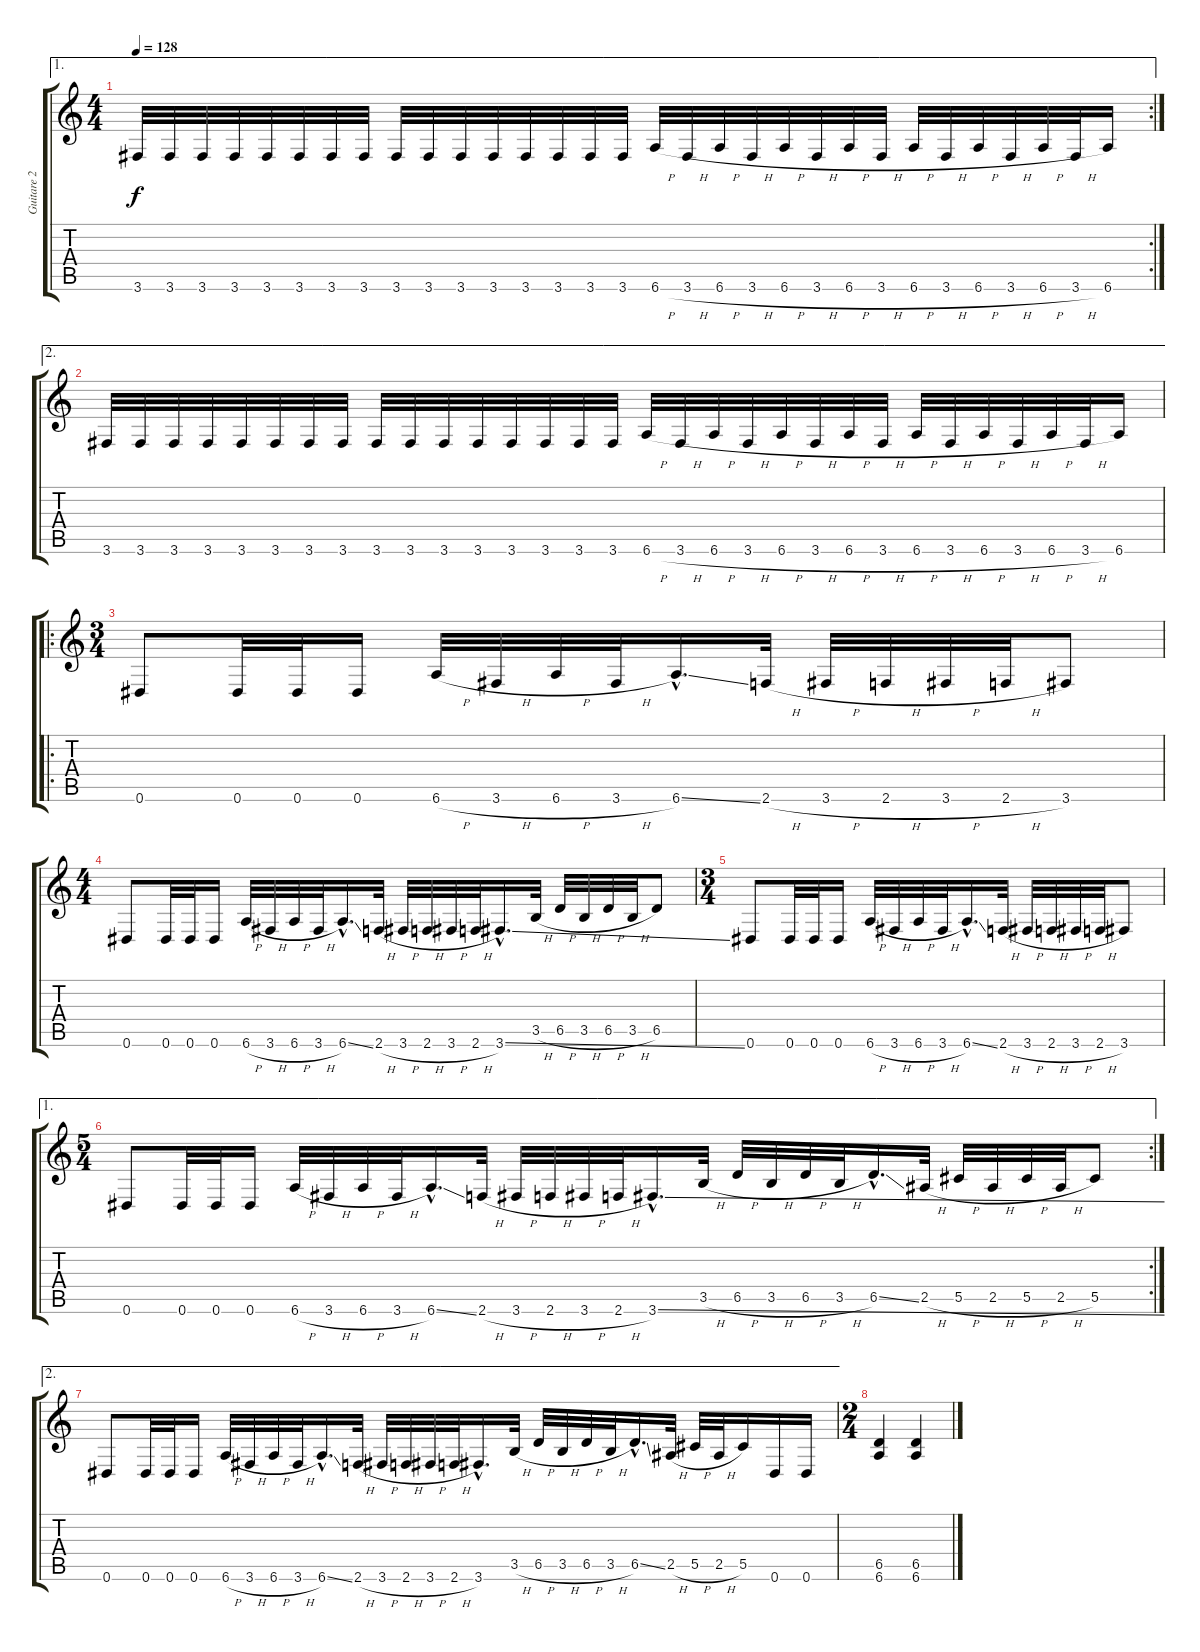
\track ("Guitare 2" "Guitare 2") {instrument distortionguitar}
\staff {score tabs}
\tuning (Eb4 Bb3 Gb3 Db3 Ab2 Eb2) {hide}
\ae 1
\rc 2
\ts (4 4)
\tempo 128
\clef g2
\ks c
3.6.32{dy f} 3.6.32 3.6.32 3.6.32 3.6.32 3.6.32 3.6.32 3.6.32 3.6.32 3.6.32 3.6.32 3.6.32 3.6.32 3.6.32 3.6.32 3.6.32 6.6{h}.32 3.6{h}.32 6.6{h}.32 3.6{h}.32 6.6{h}.32 3.6{h}.32 6.6{h}.32 3.6{h}.32 6.6{h}.32 3.6{h}.32 6.6{h}.32 3.6{h}.32 6.6{h}.32 3.6{h}.32 6.6.16 |
\ae 2
3.6.32 3.6.32 3.6.32 3.6.32 3.6.32 3.6.32 3.6.32 3.6.32 3.6.32 3.6.32 3.6.32 3.6.32 3.6.32 3.6.32 3.6.32 3.6.32 6.6{h}.32 3.6{h}.32 6.6{h}.32 3.6{h}.32 6.6{h}.32 3.6{h}.32 6.6{h}.32 3.6{h}.32 6.6{h}.32 3.6{h}.32 6.6{h}.32 3.6{h}.32 6.6{h}.32 3.6{h}.32 6.6.16 |
\ro
\ts (3 4)
0.6.8 0.6.32 0.6.32 0.6.16 6.6{h}.32 3.6{h}.32 6.6{h}.32 3.6{h}.32 6.6{ss hac}.16{d} 2.6{h}.32 3.6{h}.32 2.6{h}.32 3.6{h}.32 2.6{h}.32 3.6.8 |
\ts (4 4)
0.6.8 0.6.32 0.6.32 0.6.16 6.6{h}.32 3.6{h}.32 6.6{h}.32 3.6{h}.32 6.6{ss hac}.16{d} 2.6{h}.32 3.6{h}.32 2.6{h}.32 3.6{h}.32 2.6{h}.32 3.6{ss hac}.16{d} 3.5{h}.32 6.5{h}.32 3.5{h}.32 6.5{h}.32 3.5{h}.32 6.5.8 |
\ts (3 4)
0.6.8 0.6.32 0.6.32 0.6.16 6.6{h}.32 3.6{h}.32 6.6{h}.32 3.6{h}.32 6.6{ss hac}.16{d} 2.6{h}.32 3.6{h}.32 2.6{h}.32 3.6{h}.32 2.6{h}.32 3.6.8 |
\ae 1
\rc 2
\ts (5 4)
0.6.8 0.6.32 0.6.32 0.6.16 6.6{h}.32 3.6{h}.32 6.6{h}.32 3.6{h}.32 6.6{ss hac}.16{d} 2.6{h}.32 3.6{h}.32 2.6{h}.32 3.6{h}.32 2.6{h}.32 3.6{ss hac}.16{d} 3.5{h}.32 6.5{h}.32 3.5{h}.32 6.5{h}.32 3.5{h}.32 6.5{ss hac}.16{d} 2.5{h}.32 5.5{h}.32 2.5{h}.32 5.5{h}.32 2.5{h}.32 5.5.8 |
\ae 2
0.6.8 0.6.32 0.6.32 0.6.16 6.6{h}.32 3.6{h}.32 6.6{h}.32 3.6{h}.32 6.6{ss hac}.16{d} 2.6{h}.32 3.6{h}.32 2.6{h}.32 3.6{h}.32 2.6{h}.32 3.6{hac}.16{d} 3.5{h}.32 6.5{h}.32 3.5{h}.32 6.5{h}.32 3.5{h}.32 6.5{ss hac}.16{d} 2.5{h}.32 5.5{h}.32 2.5{h}.32 5.5.16 0.6.16 0.6.16 |
\ts (2 4)
(6.5 6.6).4 (6.5 6.6).4
